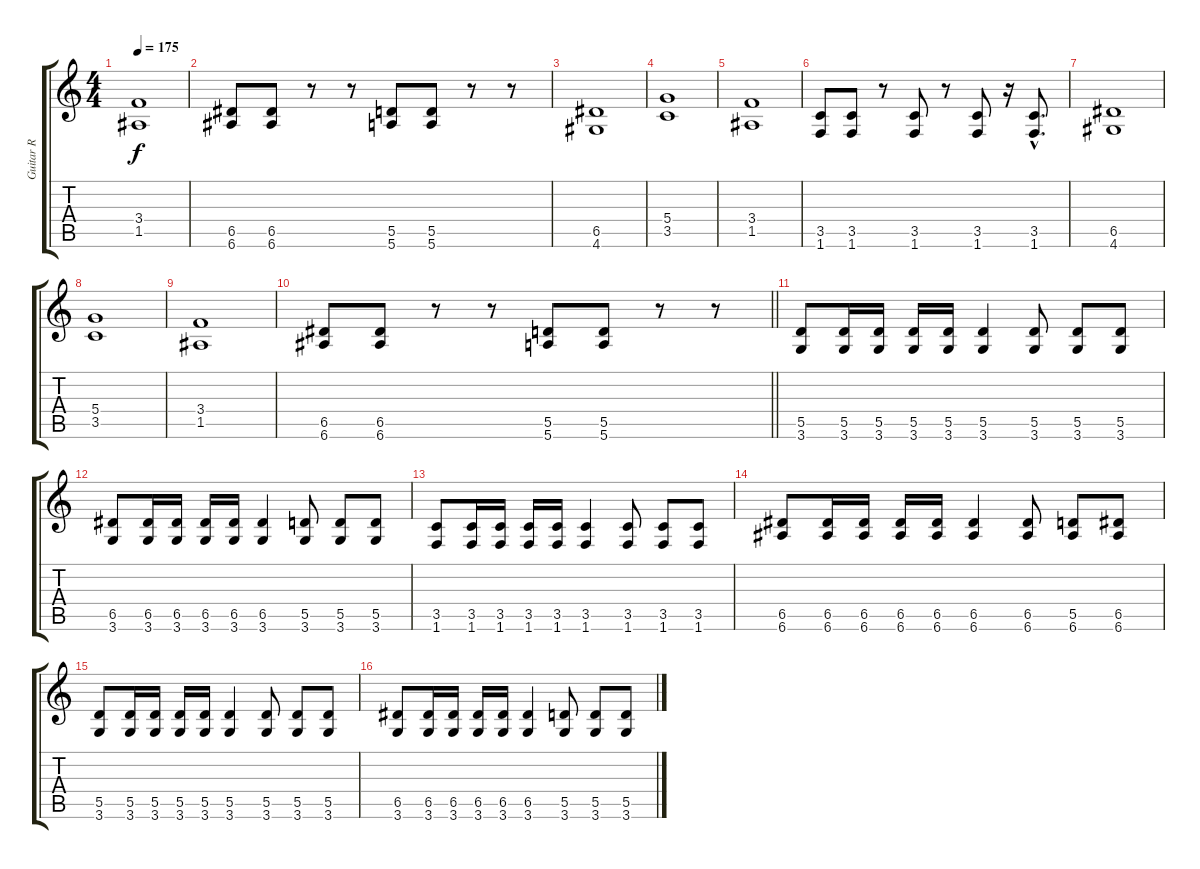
\track ("Guitar R" "Guitar R") {instrument distortionguitar}
\staff {score tabs}
\tuning (E4 B3 G3 D3 A2 E2) {hide}
\ts (4 4)
\tempo 175
\clef g2
\ks c
(3.4 1.5).1{dy f} |
(6.5 6.6).8 (6.5 6.6).8 r.8 r.8 (5.5 5.6).8 (5.5 5.6).8 r.8 r.8 |
(6.5 4.6).1 |
(5.4 3.5).1 |
(3.4 1.5).1 |
(3.5 1.6).8 (3.5 1.6).8 r.8 (3.5 1.6).8 r.8 (3.5 1.6).8 r.16 (3.5{hac} 1.6{hac}).8{d} |
(6.5 4.6).1 |
(5.4 3.5).1 |
(3.4 1.5).1 |
\barLineRight lightlight
(6.5 6.6).8 (6.5 6.6).8 r.8 r.8 (5.5 5.6).8 (5.5 5.6).8 r.8 r.8 |
(5.5 3.6).8 (5.5 3.6).16 (5.5 3.6).16 (5.5 3.6).16 (5.5 3.6).16 (5.5 3.6).4 (5.5 3.6).8 (5.5 3.6).8 (5.5 3.6).8 |
(6.5 3.6).8 (6.5 3.6).16 (6.5 3.6).16 (6.5 3.6).16 (6.5 3.6).16 (6.5 3.6).4 (5.5 3.6).8 (5.5 3.6).8 (5.5 3.6).8 |
(3.5 1.6).8 (3.5 1.6).16 (3.5 1.6).16 (3.5 1.6).16 (3.5 1.6).16 (3.5 1.6).4 (3.5 1.6).8 (3.5 1.6).8 (3.5 1.6).8 |
(6.5 6.6).8 (6.5 6.6).16 (6.5 6.6).16 (6.5 6.6).16 (6.5 6.6).16 (6.5 6.6).4 (6.5 6.6).8 (5.5 6.6).8 (6.5 6.6).8 |
(5.5 3.6).8 (5.5 3.6).16 (5.5 3.6).16 (5.5 3.6).16 (5.5 3.6).16 (5.5 3.6).4 (5.5 3.6).8 (5.5 3.6).8 (5.5 3.6).8 |
(6.5 3.6).8 (6.5 3.6).16 (6.5 3.6).16 (6.5 3.6).16 (6.5 3.6).16 (6.5 3.6).4 (5.5 3.6).8 (5.5 3.6).8 (5.5 3.6).8
